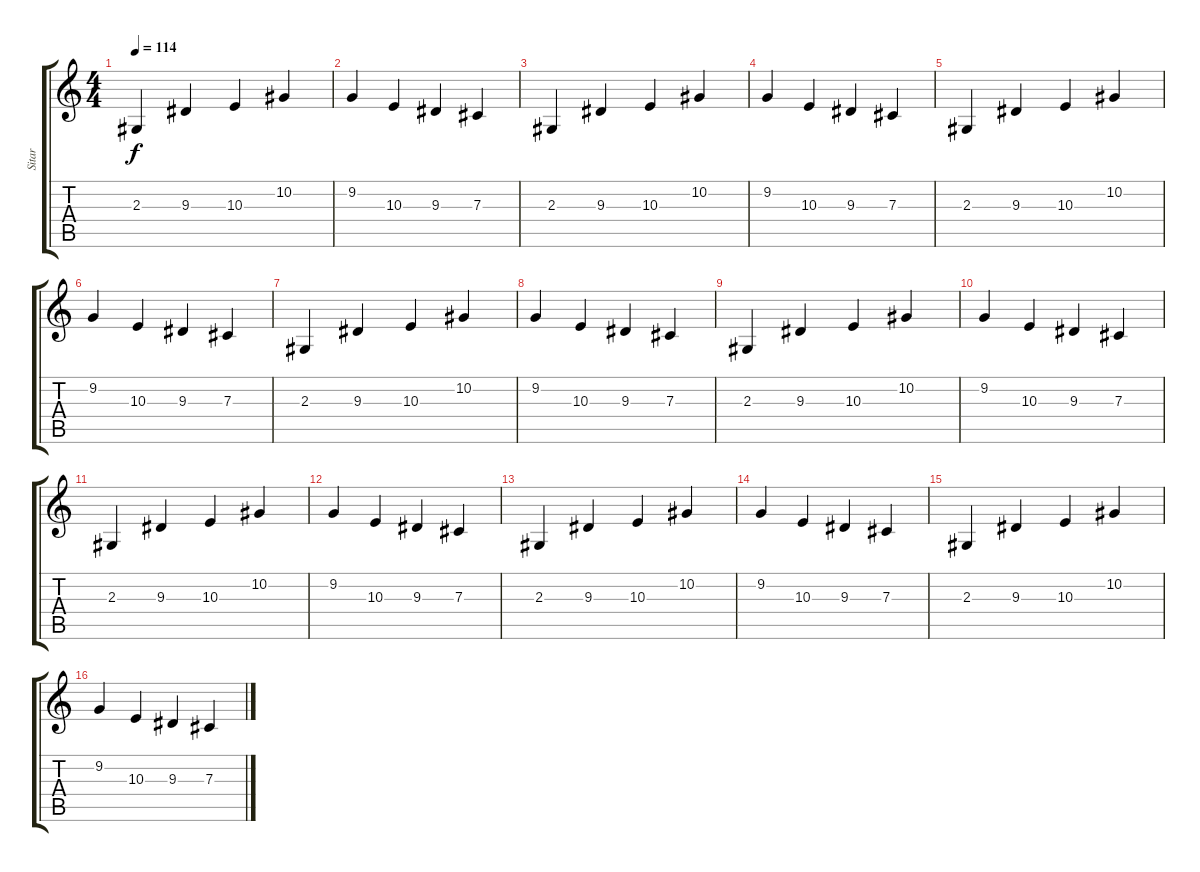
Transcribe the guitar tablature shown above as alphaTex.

\track ("Sitar" "Sitar") {instrument sitar}
\staff {score tabs}
\tuning (Eb4 Bb3 Gb3 Db3 Ab2 Eb2) {hide}
\ts (4 4)
\tempo 114
\clef g2
\ks c
2.3.4{dy f instrument sitar} 9.3.4 10.3.4 10.2.4 |
9.2.4 10.3.4 9.3.4 7.3.4 |
2.3.4 9.3.4 10.3.4 10.2.4 |
9.2.4 10.3.4 9.3.4 7.3.4 |
2.3.4 9.3.4 10.3.4 10.2.4 |
9.2.4 10.3.4 9.3.4 7.3.4 |
2.3.4 9.3.4 10.3.4 10.2.4 |
9.2.4 10.3.4 9.3.4 7.3.4 |
2.3.4 9.3.4 10.3.4 10.2.4 |
9.2.4 10.3.4 9.3.4 7.3.4 |
2.3.4 9.3.4 10.3.4 10.2.4 |
9.2.4 10.3.4 9.3.4 7.3.4 |
2.3.4 9.3.4 10.3.4 10.2.4 |
9.2.4 10.3.4 9.3.4 7.3.4 |
2.3.4 9.3.4 10.3.4 10.2.4 |
9.2.4 10.3.4 9.3.4 7.3.4
